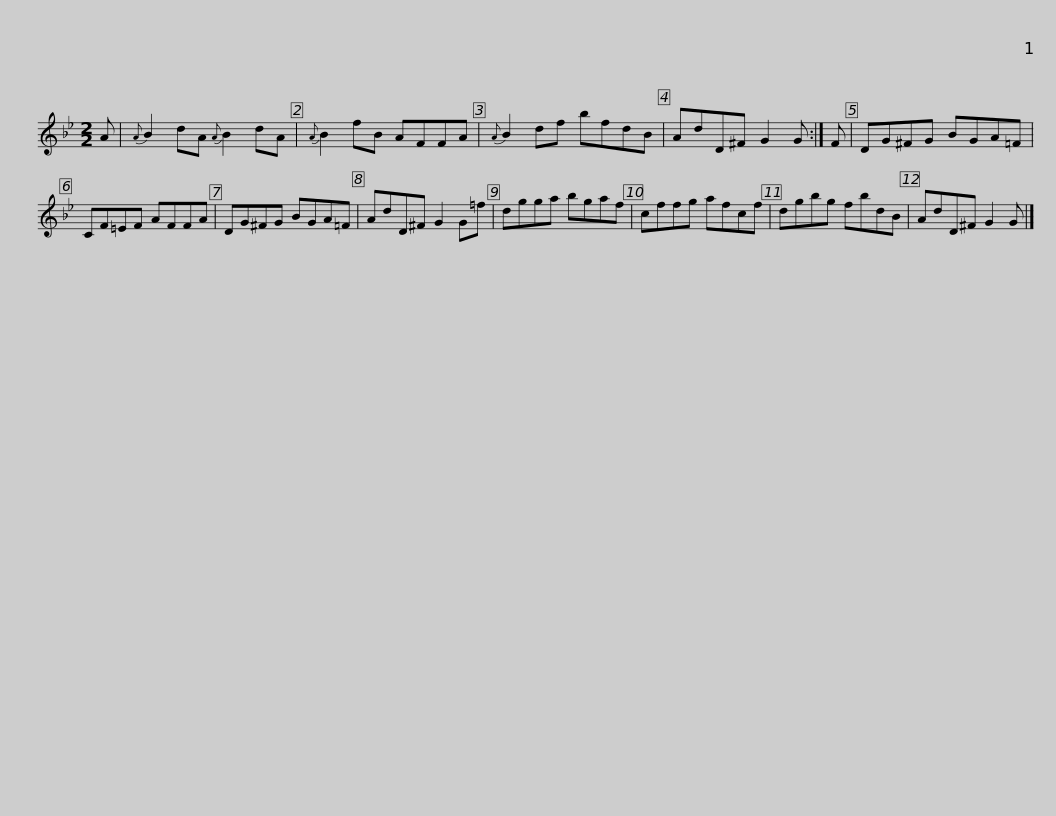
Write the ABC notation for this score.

X:1
L:1/8
M:2/2
I:linebreak $
K:Gmin
V:1 treble
V:1
 A |{A} B2 dA{A} B2 dA |{A} B2 fB AFFA |{A} B2 df bfdB | AdD^F G2 G :| %5
 F |$ DG^FG BGA=F | CF=EF AFFA | DG^FG BGA=F | AdD^F G2 G=f | %10
 dgga bgaf |$ cffg afcf | dgbg fbdB | AdD^F G2 G |] %14
